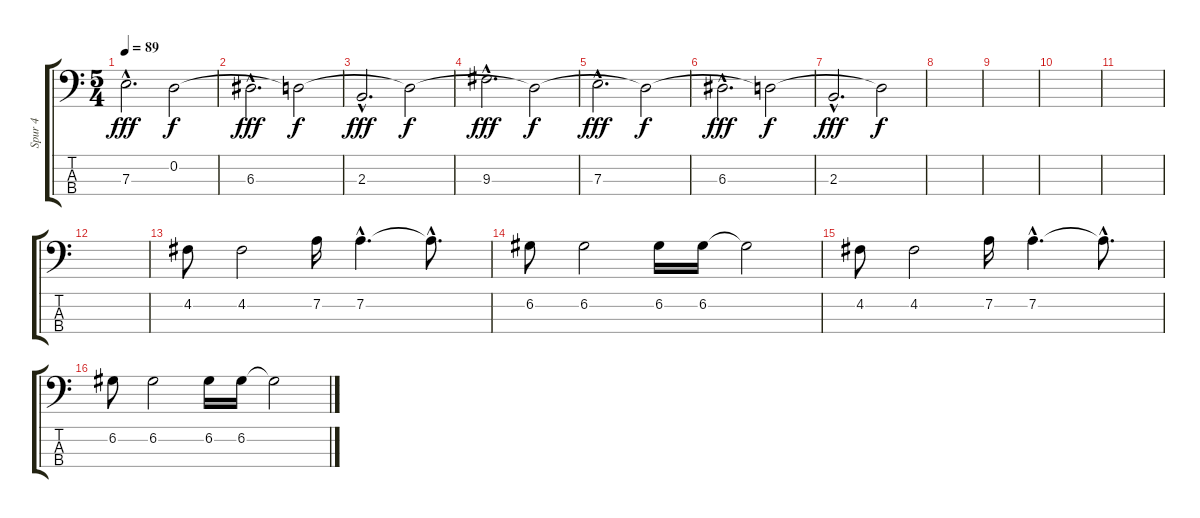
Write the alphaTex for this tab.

\track ("Spur 4" "Spur 4") {instrument electricbassfinger}
\staff {score tabs}
\tuning (G2 D2 A1 E1) {hide}
\ts (5 4)
\tempo 89
\clef f4
\ks c
7.3{hac}.2{d dy fff} 0.2{t}.2{dy f} |
6.3{hac}.2{d dy fff} 0.2{t}.2{dy f} |
2.3{hac}.2{d dy fff} 0.2{t}.2{dy f} |
9.3{hac}.2{d dy fff instrument electricbassfinger} 0.2{t}.2{dy f} |
7.3{hac}.2{d dy fff} 0.2{t}.2{dy f} |
6.3{hac}.2{d dy fff} 0.2{t}.2{dy f} |
2.3{hac}.2{d dy fff} 0.2{t}.2{dy f} |
|
|
|
|
|
4.2.8 4.2.2 7.2.16 7.2{hac}.4{d} 7.2{hac t}.8{d} |
6.2.8 6.2.2 6.2.16 6.2.16 6.2{t}.2 |
4.2.8 4.2.2 7.2.16 7.2{hac}.4{d} 7.2{hac t}.8{d} |
6.2.8 6.2.2 6.2.16 6.2.16 6.2{t}.2
